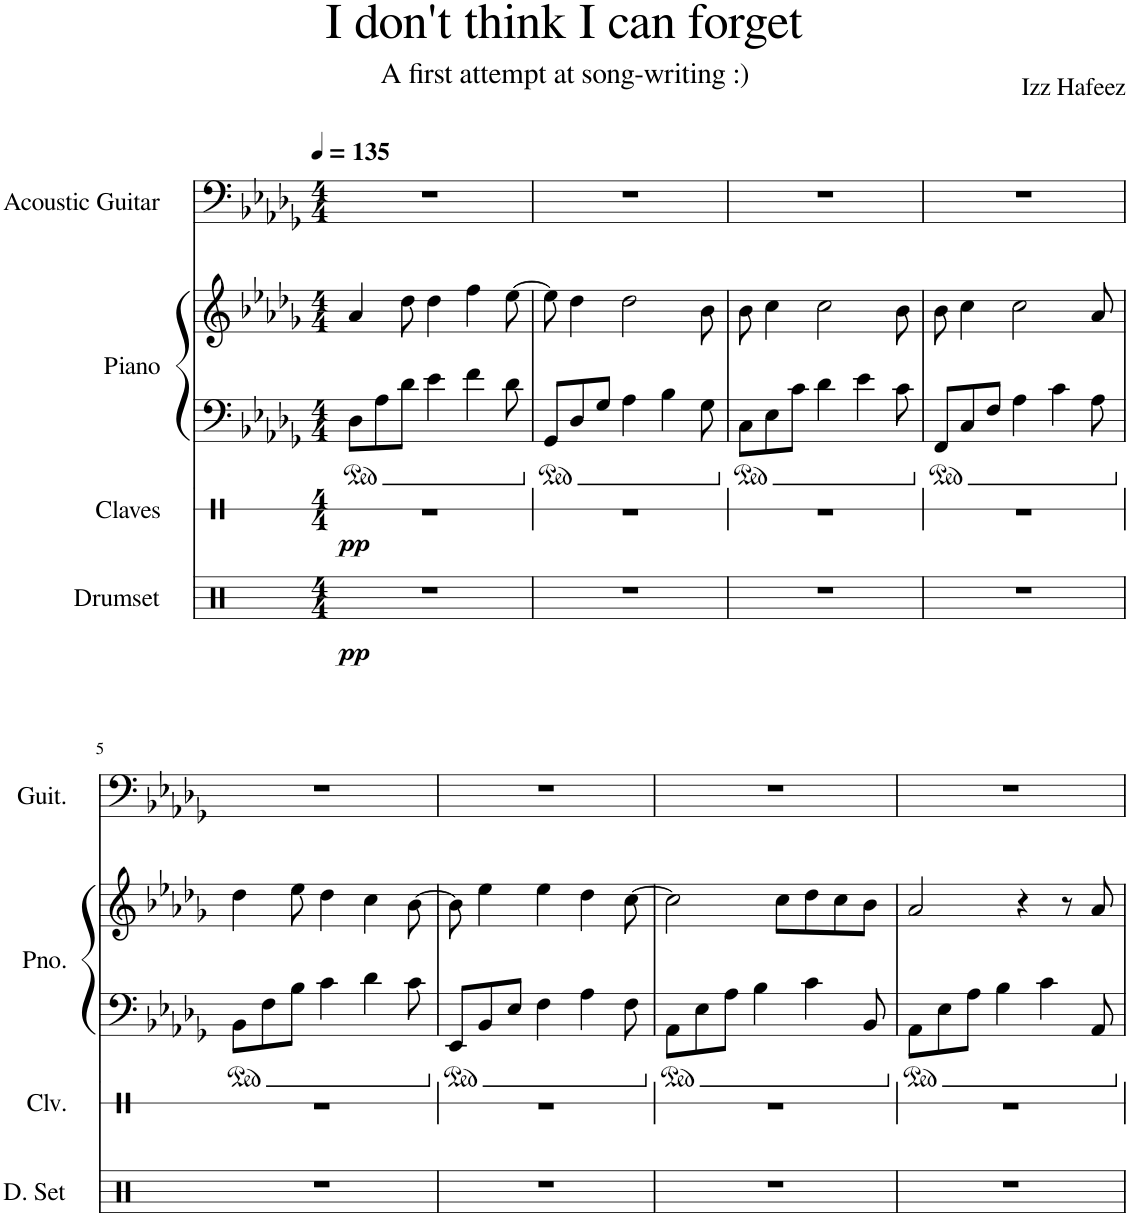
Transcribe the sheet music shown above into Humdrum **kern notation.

**kern	**dynam	**kern	**dynam	**kern	**kern	**kern
*part4	*part4	*part3	*part3	*part2	*part2	*part1
*staff5	*staff5	*staff4	*staff4	*staff3	*staff2	*staff1
*I"Drumset	*	*I"Claves	*	*I"Piano	*	*I"Acoustic Guitar
*I'D. Set	*	*I'Clv.	*	*I'Pno.	*	*I'Guit.
*	*	*stria1	*	*	*	*
*clefX	*	*clefX	*	*clefF4	*clefG2	*clefF4
*k[]	*	*k[]	*	*k[b-e-a-d-g-]	*k[b-e-a-d-g-]	*k[b-e-a-d-g-]
*M4/4	*	*M4/4	*	*M4/4	*M4/4	*M4/4
*MM135	*	*MM135	*	*MM135	*MM135	*MM135
=1	=1	=1	=1	=1	=1	=1
!	!LO:DY:b	!	!LO:DY:b	!	!	!
1r	pp	1r	pp	8D-\L	4a-/	1r
.	.	.	.	8A-\	.	.
.	.	.	.	8d-\J	8dd-\	.
.	.	.	.	4e-\	4dd-\	.
.	.	.	.	4f\	4ff\	.
.	.	.	.	8d-\	[8ee-\	.
=2	=2	=2	=2	=2	=2	=2
1r	.	1r	.	8GG-/L	8ee-\]	1r
.	.	.	.	8D-/	4dd-\	.
.	.	.	.	8G-/J	.	.
.	.	.	.	4A-\	2dd-\	.
.	.	.	.	4B-\	.	.
.	.	.	.	8G-\	8b-\	.
=3	=3	=3	=3	=3	=3	=3
1r	.	1r	.	8C\L	8b-\	1r
.	.	.	.	8E-\	4cc\	.
.	.	.	.	8c\J	.	.
.	.	.	.	4d-\	2cc\	.
.	.	.	.	4e-\	.	.
.	.	.	.	8c\	8b-\	.
=4	=4	=4	=4	=4	=4	=4
1r	.	1r	.	8FF/L	8b-\	1r
.	.	.	.	8C/	4cc\	.
.	.	.	.	8F/J	.	.
.	.	.	.	4A-\	2cc\	.
.	.	.	.	4c\	.	.
.	.	.	.	8A-\	8a-/	.
!!LO:LB:g=z
=5	=5	=5	=5	=5	=5	=5
1r	.	1r	.	8BB-\L	4dd-\	1r
.	.	.	.	8F\	.	.
.	.	.	.	8B-\J	8ee-\	.
.	.	.	.	4c\	4dd-\	.
.	.	.	.	4d-\	4cc\	.
.	.	.	.	8c\	[8b-\	.
=6	=6	=6	=6	=6	=6	=6
1r	.	1r	.	8EE-/L	8b-\]	1r
.	.	.	.	8BB-/	4ee-\	.
.	.	.	.	8E-/J	.	.
.	.	.	.	4F\	4ee-\	.
.	.	.	.	4A-\	4dd-\	.
.	.	.	.	8F\	[8cc\	.
=7	=7	=7	=7	=7	=7	=7
1r	.	1r	.	8AA-\L	2cc\]	1r
.	.	.	.	8E-\	.	.
.	.	.	.	8A-\J	.	.
.	.	.	.	4B-\	.	.
.	.	.	.	.	8cc\L	.
.	.	.	.	4c\	8dd-\	.
.	.	.	.	.	8cc\	.
.	.	.	.	8BB-/	8b-\J	.
=8	=8	=8	=8	=8	=8	=8
1r	.	1r	.	8AA-\L	2a-/	1r
.	.	.	.	8E-\	.	.
.	.	.	.	8A-\J	.	.
.	.	.	.	4B-\	.	.
.	.	.	.	.	4r	.
.	.	.	.	4c\	.	.
.	.	.	.	.	8r	.
.	.	.	.	8AA-/	8a-/	.
=	=	=	=	=	=	=
*-	*-	*-	*-	*-	*-	*-
